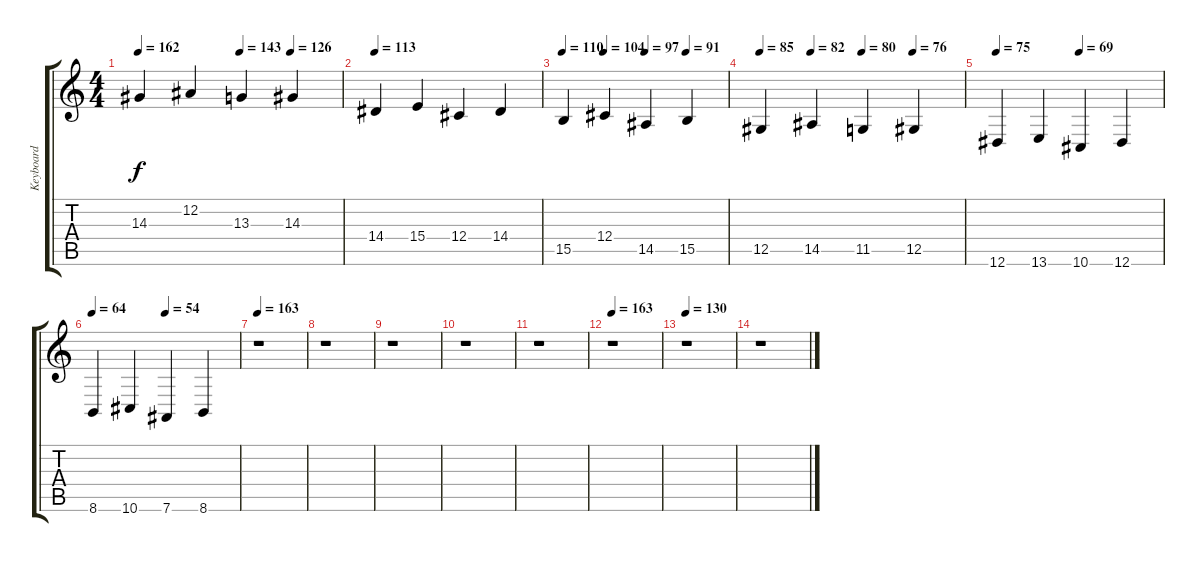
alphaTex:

\track ("Keyboard" "Keyboard") {instrument harpsichord}
\staff {score tabs}
\tuning (Eb4 Bb3 Gb3 Db3 Ab2 Eb2) {hide}
\ts (4 4)
\tempo 162
\tempo (143 0.5)
\tempo (126 0.75)
\clef g2
\ks c
14.3.4{dy f} 12.2.4 13.3.4 14.3.4 |
\tempo 113
14.4.4 15.4.4 12.4.4 14.4.4 |
\tempo 110
\tempo (104 0.25)
\tempo (97 0.5)
\tempo (91 0.75)
15.5.4 12.4.4 14.5.4 15.5.4 |
\tempo 85
\tempo (82 0.25)
\tempo (80 0.5)
\tempo (76 0.75)
12.5.4 14.5.4 11.5.4 12.5.4 |
\tempo 75
\tempo (69 0.5)
12.6.4 13.6.4 10.6.4 12.6.4 |
\tempo 64
\tempo (54 0.5)
8.6.4 10.6.4 7.6.4 8.6.4 |
\tempo 163
r.1 |
r.1 |
r.1 |
r.1 |
r.1 |
\tempo 163
r.1 |
\tempo 130
r.1 |
r.1
